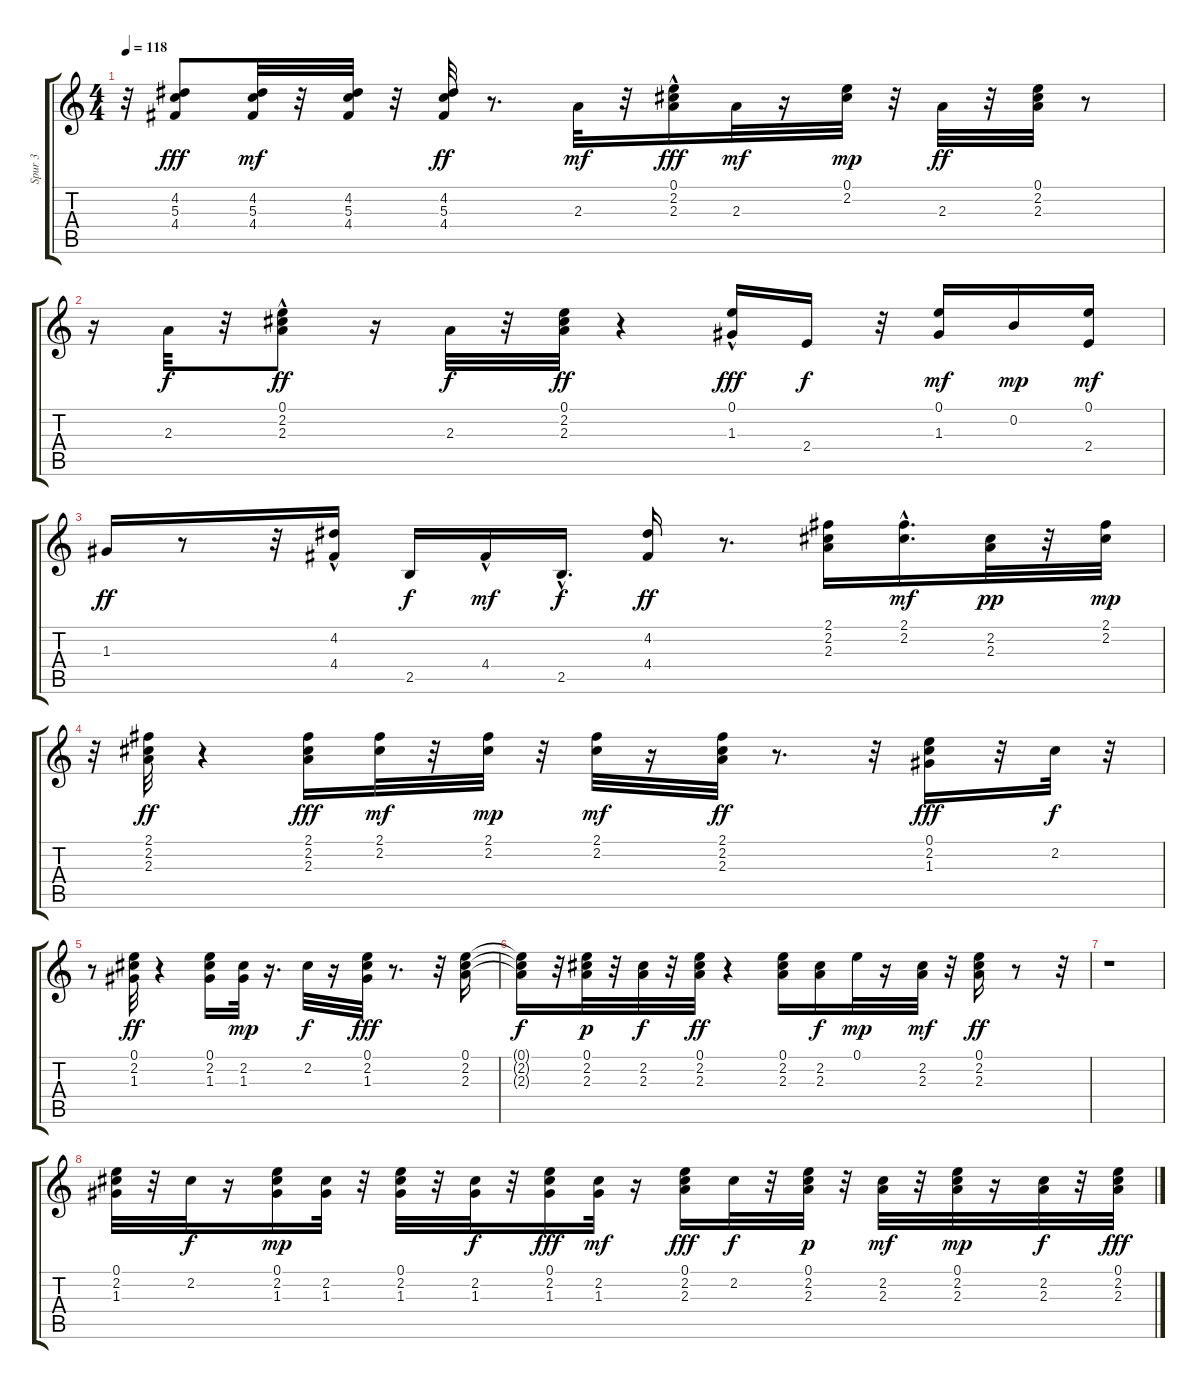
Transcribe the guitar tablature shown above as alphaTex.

\track ("Spur 3" "Spur 3") {instrument acousticguitarsteel}
\staff {score tabs}
\tuning (E4 B3 G3 D3 A2 E2) {hide}
\ts (4 4)
\tempo 118
\clef g2
\ks c
r.32{dy ff} (4.2 5.3 4.4).8{dy fff} (4.2 5.3 4.4).32{dy mf} r.32 (4.2 5.3 4.4).32 r.32 (4.2 5.3 4.4).32{dy ff} r.8{d} 2.3.32{dy mf} r.32 (0.1{hac} 2.2{hac} 2.3).16{dy fff} 2.3.32{dy mf} r.16 (0.1 2.2).32{dy mp} r.32 2.3.32{dy ff} r.32 (0.1 2.2 2.3).32 r.8 |
r.16 2.3.32{dy f} r.32 (0.1{hac} 2.2{hac} 2.3).8{dy ff} r.16 2.3.32{dy f} r.32 (0.1 2.2 2.3).32{dy ff} r.4 (0.1{hac} 1.3).16{dy fff} 2.4.16{dy f} r.32 (0.1 1.3).16{dy mf} 0.2.16{dy mp} (0.1 2.4).16{dy mf} |
1.3.16{dy ff} r.8 r.32 (4.2{hac} 4.4{hac}).16 2.5.16{dy f} 4.4{hac}.16{dy mf} 2.5{hac}.16{d dy f} (4.2 4.4).16{dy ff} r.8{d} (2.1 2.2 2.3).16 (2.1{hac} 2.2).16{d dy mf} (2.2 2.3).32{dy pp} r.32 (2.1 2.2).32{dy mp} |
r.32 (2.1 2.2 2.3).32{dy ff} r.4 (2.1 2.2 2.3).16{dy fff} (2.1 2.2).32{dy mf} r.32 (2.1 2.2).32{dy mp} r.32 (2.1 2.2).32{dy mf} r.16 (2.1 2.2 2.3).32{dy ff} r.8{d} r.32 (0.1 2.2 1.3).16{dy fff} r.32 2.2.32{dy f} r.32 |
r.8 (0.1 2.2 1.3).32{dy ff} r.4 (0.1 2.2 1.3).16 (2.2 1.3).32{dy mp} r.16{d} 2.2.32{dy f} r.16 (0.1 2.2 1.3).32{dy fff} r.8{d} r.32 (0.1 2.2 2.3).16 |
(0.1{t} 2.2{t} 2.3{t}).16{dy f} r.32 (0.1 2.2 2.3).32{dy p} r.32 (2.2 2.3).32{dy f} r.32 (0.1 2.2 2.3).32{dy ff} r.4 (0.1 2.2 2.3).16 (2.2 2.3).16{dy f} 0.1.32{dy mp} r.16 (2.2 2.3).32{dy mf} r.32 (0.1 2.2 2.3).16{dy ff} r.8 r.32 |
r.1 |
(0.1 2.2 1.3).32 r.32 2.2.32{dy f} r.16 (0.1 2.2 1.3).16{dy mp} (2.2 1.3).32 r.32 (0.1 2.2 1.3).32 r.32 (2.2 1.3).32{dy f} r.32 (0.1 2.2 1.3).16{dy fff} (2.2 1.3).32{dy mf} r.16 (0.1 2.2 2.3).16{dy fff} 2.2.32{dy f} r.32 (0.1 2.2 2.3).32{dy p} r.32 (2.2 2.3).32{dy mf} r.32 (0.1 2.2 2.3).32{dy mp} r.16 (2.2 2.3).32{dy f} r.32 (0.1 2.2 2.3).32{dy fff}
